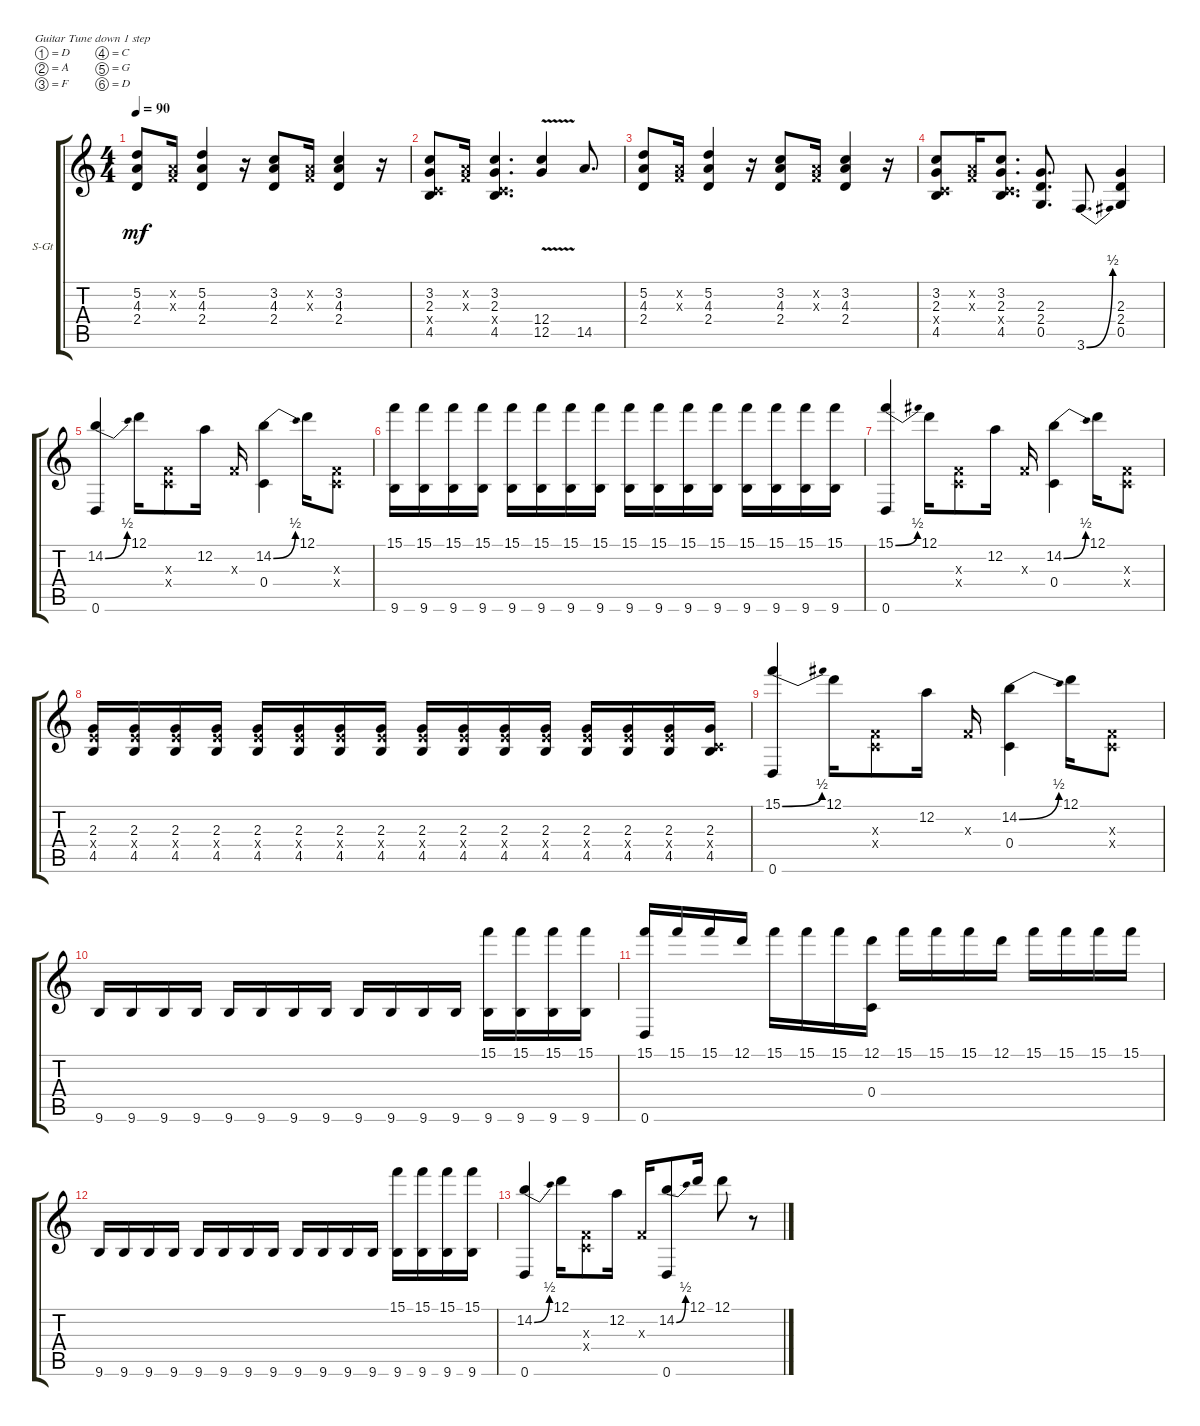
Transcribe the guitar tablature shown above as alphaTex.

\defaultSystemsLayout 4
\bracketExtendMode groupsimilarinstruments
\firstSystemTrackNameOrientation horizontal
\otherSystemsTrackNameOrientation horizontal
\track ("Steel Guitar" "S-Gt") {instrument acousticguitarsteel}
\staff {score tabs}
\tuning (D4 A3 F3 C3 G2 D2)
\ts (4 4)
\tempo 90
\clef g2
\ks c
(5.2 4.3 2.4).8{dy mf} (0.3{x} 0.2{x}).16 (5.2 4.3 2.4).4 r.16 (3.2 4.3 2.4).8 (0.3{x} 0.2{x}).16 (3.2 4.3 2.4).4 r.16 |
(3.2 2.3 0.4{x} 4.5).8 (0.2{x} 0.3{x}).16 (3.2 2.3 0.4{x} 4.5).4{d} (12.4{v} 12.5{v}).4 14.5.8{d} |
(5.2 4.3 2.4).8 (0.3{x} 0.2{x}).16 (5.2 4.3 2.4).4 r.16 (3.2 4.3 2.4).8 (0.3{x} 0.2{x}).16 (3.2 4.3 2.4).4 r.16 |
(3.2 2.3 0.4{x} 4.5).8 (0.2{x} 0.3{x}).16 (3.2 2.3 0.4{x} 4.5).8{d} (0.5 2.4 2.3).8{d} 3.6{be (bend 0 0 13.2 2)}.8{d} (0.5 2.4 2.3).4 |
(14.2{be (bend 0 0 14.399999999999999 2)} 0.6).4 12.1.16 (0.3{x} 0.4{x}).8 12.2.16 0.3{x}.16 (14.2{be (bend 0 0 15.6 2)} 0.4).4 12.1.16 (0.3{x} 0.4{x}).8 |
(9.6 15.1).16 (9.6 15.1).16 (9.6 15.1).16 (9.6 15.1).16 (9.6 15.1).16 (9.6 15.1).16 (9.6 15.1).16 (9.6 15.1).16 (9.6 15.1).16 (9.6 15.1).16 (9.6 15.1).16 (9.6 15.1).16 (9.6 15.1).16 (9.6 15.1).16 (9.6 15.1).16 (9.6 15.1).16 |
(15.1{be (bend 0 0 14.399999999999999 2)} 0.6).4 12.1.16 (0.3{x} 0.4{x}).8 12.2.16 0.3{x}.16 (14.2{be (bend 0 0 15.6 2)} 0.4).4 12.1.16 (0.3{x} 0.4{x}).8 |
(4.5 4.4{x} 2.3).16 (4.5 4.4{x} 2.3).16 (4.5 4.4{x} 2.3).16 (4.5 4.4{x} 2.3).16 (4.5 4.4{x} 2.3).16 (4.5 4.4{x} 2.3).16 (4.5 4.4{x} 2.3).16 (4.5 4.4{x} 2.3).16 (4.5 4.4{x} 2.3).16 (4.5 4.4{x} 2.3).16 (4.5 4.4{x} 2.3).16 (4.5 4.4{x} 2.3).16 (4.5 4.4{x} 2.3).16 (4.5 4.4{x} 2.3).16 (4.5 4.4{x} 2.3).16 (2.3 0.4{x} 4.5).16 |
(15.1{be (bend 0 0 14.399999999999999 2)} 0.6).4 12.1.16 (0.3{x} 0.4{x}).8 12.2.16 0.3{x}.16 (14.2{be (bend 0 0 15.6 2)} 0.4).4 12.1.16 (0.3{x} 0.4{x}).8 |
9.6.16 9.6.16 9.6.16 9.6.16 9.6.16 9.6.16 9.6.16 9.6.16 9.6.16 9.6.16 9.6.16 9.6.16 (9.6 15.1).16 (9.6 15.1).16 (9.6 15.1).16 (9.6 15.1).16 |
(15.1 0.6).16 15.1.16 15.1.16 12.1.16 15.1.16 15.1.16 15.1.16 (12.1 0.4).16 15.1.16 15.1.16 15.1.16 12.1.16 15.1.16 15.1.16 15.1.16 15.1.16 |
9.6.16 9.6.16 9.6.16 9.6.16 9.6.16 9.6.16 9.6.16 9.6.16 9.6.16 9.6.16 9.6.16 9.6.16 (9.6 15.1).16 (9.6 15.1).16 (9.6 15.1).16 (9.6 15.1).16 |
(14.2{be (bend 0 0 14.399999999999999 2)} 0.6).4 12.1.16 (0.3{x} 0.4{x}).8 12.2.16 0.3{x}.16 (14.2{be (bend 0 0 15.6 2)} 0.6).8 12.1.16 12.1.8 r.8
